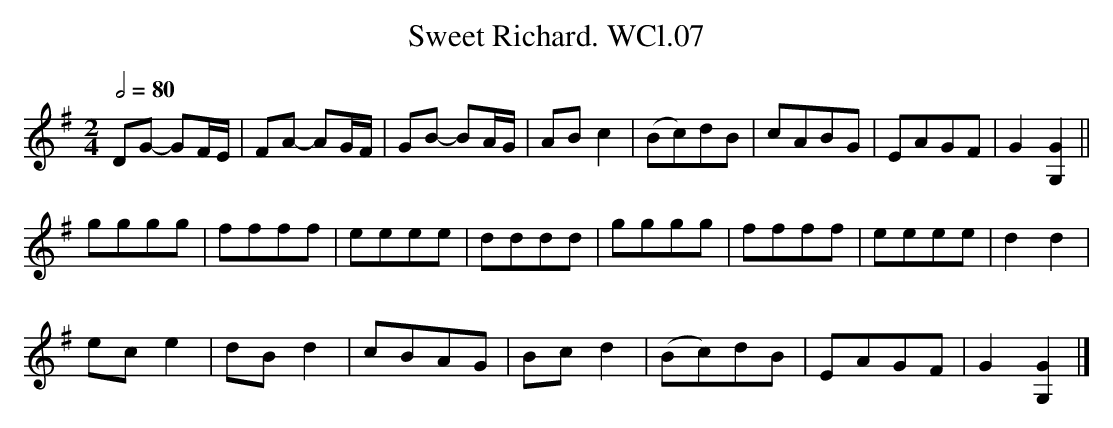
X:1
T:Sweet Richard. WCl.07
M:2/4
L:1/8
Q:1/2=80
K:G
DG- GF/2E/2|FA- AG/2F/2|GB- BA/2G/2|AB c2|\
(Bc)dB|cABG|EAGF|G2 [G,2G2] ||
gggg|ffff|eeee|dddd|gggg|ffff|eeee|d2 d2|
ec e2|dB d2|cBAG| Bc d2| (Bc)dB|EAGF|G2 [G,2G2] |]
